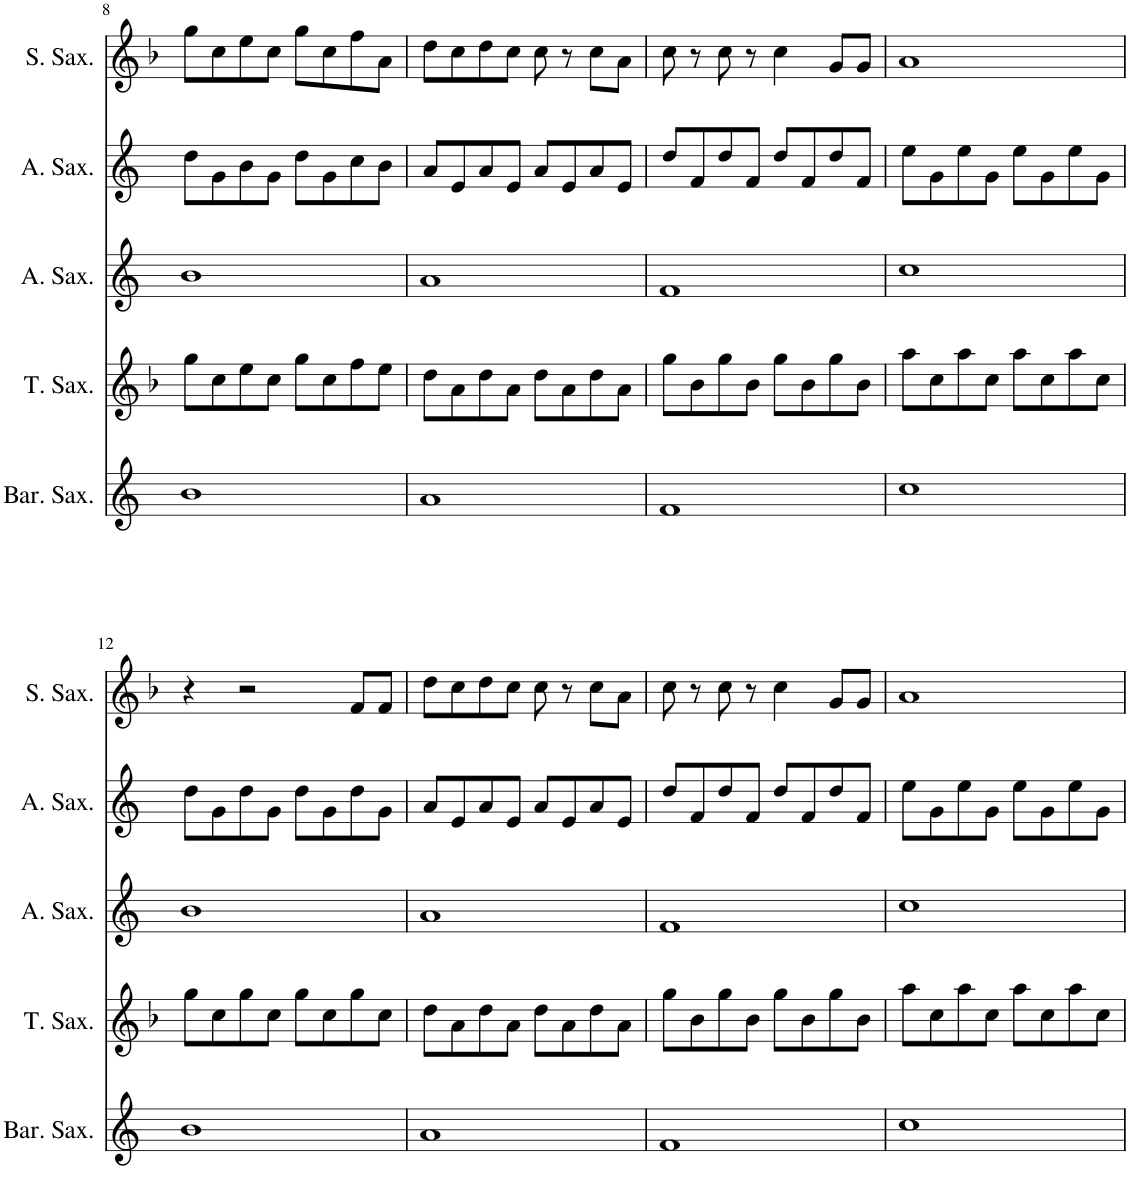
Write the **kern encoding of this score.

**kern	**kern	**kern	**kern	**kern
*part5	*part4	*part3	*part2	*part1
*staff5	*staff4	*staff3	*staff2	*staff1
*I"Baritone Saxophone	*I"Tenor Saxophone	*I"Alto Saxophone	*I"Alto Saxophone	*I"Soprano Saxophone
*I'Bar. Sax.	*I'T. Sax.	*I'A. Sax.	*I'A. Sax.	*I'S. Sax.
!!LO:PB:g=z
*clefG2	*clefG2	*clefG2	*clefG2	*clefG2
*Trd12c21	*Trd8c14	*Trd5c9	*Trd5c9	*Trd1c2
*k[]	*k[b-]	*k[]	*k[]	*k[b-]
*M4/4	*M4/4	*M4/4	*M4/4	*M4/4
=8	=8	=8	=8	=8
1b	8gg\L	1b	8dd\L	8gg\L
.	8cc\	.	8g\	8cc\
.	8ee\	.	8b\	8ee\
.	8cc\J	.	8g\J	8cc\J
.	8gg\L	.	8dd\L	8gg\L
.	8cc\	.	8g\	8cc\
.	8ff\	.	8cc\	8ff\
.	8ee\J	.	8b\J	8a\J
=9	=9	=9	=9	=9
1a	8dd\L	1a	8a/L	8dd\L
.	8a\	.	8e/	8cc\
.	8dd\	.	8a/	8dd\
.	8a\J	.	8e/J	8cc\J
.	8dd\L	.	8a/L	8cc\
.	8a\	.	8e/	8r
.	8dd\	.	8a/	8cc\L
.	8a\J	.	8e/J	8a\J
=10	=10	=10	=10	=10
1f	8gg\L	1f	8dd/L	8cc\
.	8b-\	.	8f/	8r
.	8gg\	.	8dd/	8cc\
.	8b-\J	.	8f/J	8r
.	8gg\L	.	8dd/L	4cc\
.	8b-\	.	8f/	.
.	8gg\	.	8dd/	8g/L
.	8b-\J	.	8f/J	8g/J
=11	=11	=11	=11	=11
1cc	8aa\L	1cc	8ee\L	1a
.	8cc\	.	8g\	.
.	8aa\	.	8ee\	.
.	8cc\J	.	8g\J	.
.	8aa\L	.	8ee\L	.
.	8cc\	.	8g\	.
.	8aa\	.	8ee\	.
.	8cc\J	.	8g\J	.
!!LO:LB:g=z
=12	=12	=12	=12	=12
1b	8gg\L	1b	8dd\L	4r
.	8cc\	.	8g\	.
.	8gg\	.	8dd\	2r
.	8cc\J	.	8g\J	.
.	8gg\L	.	8dd\L	.
.	8cc\	.	8g\	.
.	8gg\	.	8dd\	8f/L
.	8cc\J	.	8g\J	8f/J
=13	=13	=13	=13	=13
1a	8dd\L	1a	8a/L	8dd\L
.	8a\	.	8e/	8cc\
.	8dd\	.	8a/	8dd\
.	8a\J	.	8e/J	8cc\J
.	8dd\L	.	8a/L	8cc\
.	8a\	.	8e/	8r
.	8dd\	.	8a/	8cc\L
.	8a\J	.	8e/J	8a\J
=14	=14	=14	=14	=14
1f	8gg\L	1f	8dd/L	8cc\
.	8b-\	.	8f/	8r
.	8gg\	.	8dd/	8cc\
.	8b-\J	.	8f/J	8r
.	8gg\L	.	8dd/L	4cc\
.	8b-\	.	8f/	.
.	8gg\	.	8dd/	8g/L
.	8b-\J	.	8f/J	8g/J
=15	=15	=15	=15	=15
1cc	8aa\L	1cc	8ee\L	1a
.	8cc\	.	8g\	.
.	8aa\	.	8ee\	.
.	8cc\J	.	8g\J	.
.	8aa\L	.	8ee\L	.
.	8cc\	.	8g\	.
.	8aa\	.	8ee\	.
.	8cc\J	.	8g\J	.
=	=	=	=	=
*-	*-	*-	*-	*-
